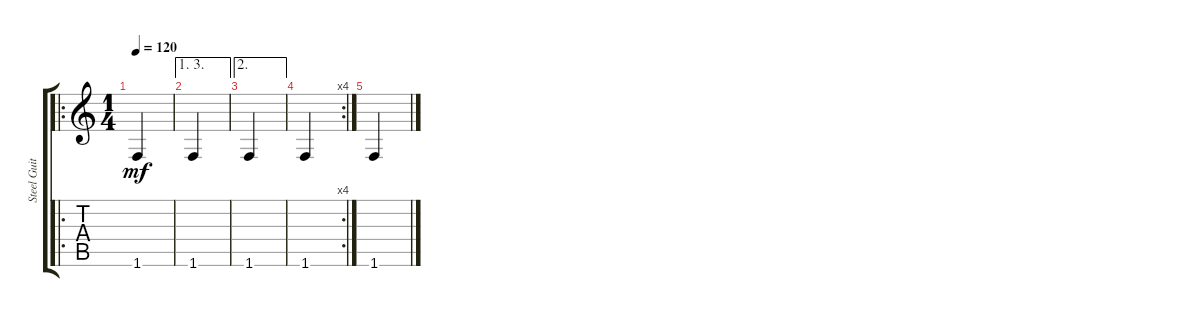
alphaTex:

\track ("Steel Guitar" "Steel Guit") {instrument acousticguitarsteel}
\staff {score tabs}
\tuning (E4 B3 G3 D3 A2 E2) {hide}
\ro
\ts (1 4)
\tempo 120
\clef g2
\ks c
1.6.4{dy mf instrument acousticguitarsteel} |
\ae (1 3)
1.6.4 |
\ae 2
1.6.4 |
\rc 4
1.6.4 |
1.6.4
